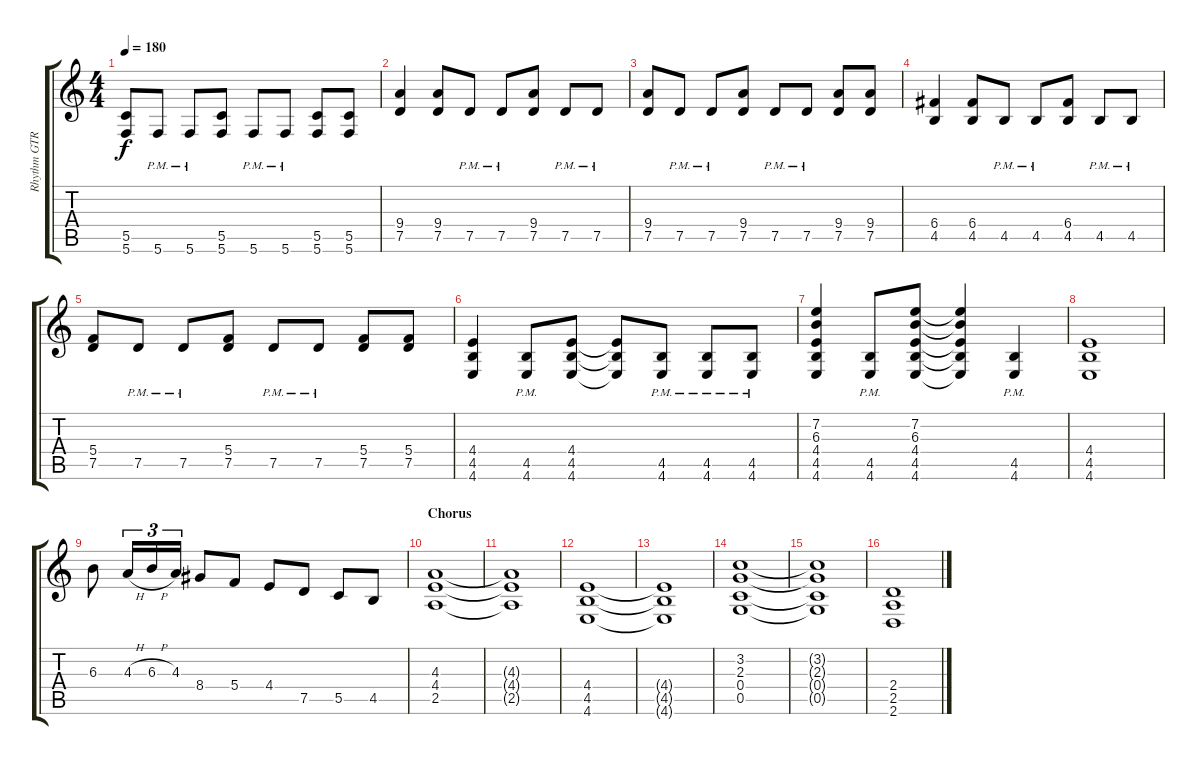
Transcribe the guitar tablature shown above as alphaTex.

\track ("Rhythm GTR 1" "Rhythm GTR") {instrument overdrivenguitar}
\staff {score tabs}
\tuning (D4 A3 F3 C3 G2 C2) {hide}
\ts (4 4)
\tempo 180
\clef g2
\ks aminor
(5.5 5.6).8{dy f} 5.6{pm}.8 5.6{pm}.8 (5.5 5.6).8 5.6{pm}.8 5.6{pm}.8 (5.5 5.6).8 (5.5 5.6).8 |
(9.4 7.5).4 (9.4 7.5).8 7.5{pm}.8 7.5{pm}.8 (9.4 7.5).8 7.5{pm}.8 7.5{pm}.8 |
(9.4 7.5).8 7.5{pm}.8 7.5{pm}.8 (9.4 7.5).8 7.5{pm}.8 7.5{pm}.8 (9.4 7.5).8 (9.4 7.5).8 |
(6.4 4.5).4 (6.4 4.5).8 4.5{pm}.8 4.5{pm}.8 (6.4 4.5).8 4.5{pm}.8 4.5{pm}.8 |
(5.4 7.5).8 7.5{pm}.8 7.5{pm}.8 (5.4 7.5).8 7.5{pm}.8 7.5{pm}.8 (5.4 7.5).8 (5.4 7.5).8 |
(4.4 4.5 4.6).4 (4.5{pm} 4.6{pm}).8 (4.4 4.5 4.6).8 (4.4{t} 4.5{t} 4.6{t}).8 (4.5{pm} 4.6{pm}).8 (4.5{pm} 4.6{pm}).8 (4.5{pm} 4.6{pm}).8 |
(7.2 6.3 4.4 4.5 4.6).4 (4.5{pm} 4.6{pm}).8 (7.2 6.3 4.4 4.5 4.6).8 (7.2{t} 6.3{t} 4.4{t} 4.5{t} 4.6{t}).4 (4.5{pm} 4.6{pm}).4 |
(4.4 4.5 4.6).1 |
6.3.8 4.3{h}.16{tu (3 2)} 6.3{h}.16{tu (3 2)} 4.3.16{tu (3 2)} 8.4.8 5.4.8 4.4.8 7.5.8 5.5.8 4.5.8 |
\section ("" "Chorus")
(4.3 4.4 2.5).1 |
(4.3{t} 4.4{t} 2.5{t}).1 |
(4.4 4.5 4.6).1 |
(4.4{t} 4.5{t} 4.6{t}).1 |
(3.2 2.3 0.4 0.5).1 |
(3.2{t} 2.3{t} 0.4{t} 0.5{t}).1 |
(2.4 2.5 2.6).1
